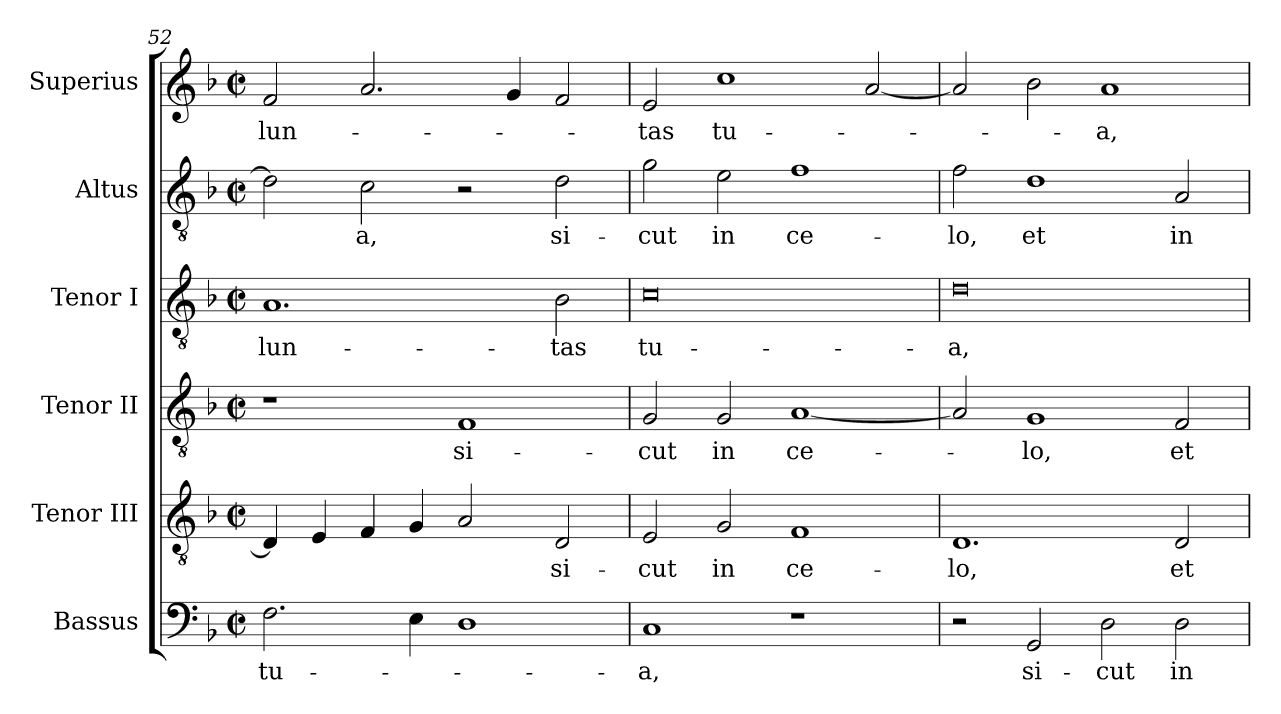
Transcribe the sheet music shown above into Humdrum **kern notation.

**kern	**text	**kern	**text	**kern	**text	**kern	**text	**kern	**text	**kern	**text
*part6	*part6	*part5	*part5	*part4	*part4	*part3	*part3	*part2	*part2	*part1	*part1
*staff6	*staff6	*staff5	*staff5	*staff4	*staff4	*staff3	*staff3	*staff2	*staff2	*staff1	*staff1
*I"Bassus	*	*I"Tenor III	*	*I"Tenor II	*	*I"Tenor I	*	*I"Altus	*	*I"Superius	*
*I'B.	*	*I'T.	*	*I'T.	*	*I'T.	*	*	*	*I'S.	*
*clefF4	*	*clefGv2	*	*clefGv2	*	*clefGv2	*	*clefGv2	*	*clefG2	*
*	*	*ITrd7c12	*	*ITrd7c12	*	*ITrd7c12	*	*ITrd7c12	*	*	*
*k[b-]	*	*k[b-]	*	*k[b-]	*	*k[b-]	*	*k[b-]	*	*k[b-]	*
*F:	*	*F:	*	*F:	*	*F:	*	*F:	*	*F:	*
*M2/2	*	*M2/2	*	*M2/2	*	*M2/2	*	*M2/2	*	*M2/2	*
*met(c|)	*	*met(c|)	*	*met(c|)	*	*met(c|)	*	*met(c|)	*	*met(c|)	*
=52	=52	=52	=52	=52	=52	=52	=52	=52	=52	=52	=52
!	!LO:LY:b:color=#000000	!	!	!	!	!	!	!	!	!	!
!	!	!	!	!	!	!	!LO:LY:b:color=#000000	!	!	!	!
!	!	!	!	!	!	!	!	!	!	!	!LO:LY:b:color=#000000
2.Fi\	tu-	4DDi/]	.	1r	.	1.AAi	-lun-	2Di\]	.	2fi/	-lun-
.	.	4EEi/	.	.	.	.	.	.	.	.	.
!	!	!	!	!	!	!	!	!	!LO:LY:b:color=#000000	!	!
.	.	4FFi/	.	.	.	.	.	2Ci\	-a,	2.ai/	.
4Ei\	.	4GGi/	.	.	.	.	.	.	.	.	.
!	!	!	!	!	!LO:LY:b:color=#000000	!	!	!	!	!	!
1Di	.	2AAi/	.	1FFi	si-	.	.	2r	.	.	.
.	.	.	.	.	.	.	.	.	.	4gi/	.
!	!	!	!LO:LY:b:color=#000000	!	!	!	!	!	!	!	!
!	!	!	!	!	!	!	!LO:LY:b:color=#000000	!	!	!	!
!	!	!	!	!	!	!	!	!	!LO:LY:b:color=#000000	!	!
.	.	2DDi/	si-	.	.	2BB-i\	-tas	2Di\	si-	2fi/	.
=53	=53	=53	=53	=53	=53	=53	=53	=53	=53	=53	=53
!	!LO:LY:b:color=#000000	!	!	!	!	!	!	!	!	!	!
!	!	!	!LO:LY:b:color=#000000	!	!	!	!	!	!	!	!
!	!	!	!	!	!LO:LY:b:color=#000000	!	!	!	!	!	!
!	!	!	!	!	!	!	!LO:LY:b:color=#000000	!	!	!	!
!	!	!	!	!	!	!	!	!	!LO:LY:b:color=#000000	!	!
!	!	!	!	!	!	!	!	!	!	!	!LO:LY:b:color=#000000
1Ci	-a,	2EEi/	-cut	2GGi/	-cut	0Ci	tu-	2Gi\	-cut	2ei/	-tas
!	!	!	!LO:LY:b:color=#000000	!	!	!	!	!	!	!	!
!	!	!	!	!	!LO:LY:b:color=#000000	!	!	!	!	!	!
!	!	!	!	!	!	!	!	!	!LO:LY:b:color=#000000	!	!
!	!	!	!	!	!	!	!	!	!	!	!LO:LY:b:color=#000000
.	.	2GGi/	in	2GGi/	in	.	.	2Ei\	in	1cci	tu-
!	!	!	!LO:LY:b:color=#000000	!	!	!	!	!	!	!	!
!	!	!	!	!	!LO:LY:b:color=#000000	!	!	!	!	!	!
!	!	!	!	!	!	!	!	!	!LO:LY:b:color=#000000	!	!
1r	.	1FFi	ce-	[<1AAi	ce-	.	.	1Fi	ce-	.	.
.	.	.	.	.	.	.	.	.	.	[<2ai/	.
=54	=54	=54	=54	=54	=54	=54	=54	=54	=54	=54	=54
!	!	!	!LO:LY:b:color=#000000	!	!	!	!	!	!	!	!
!	!	!	!	!	!	!	!LO:LY:b:color=#000000	!	!	!	!
!	!	!	!	!	!	!	!	!	!LO:LY:b:color=#000000	!	!
2r	.	1.DDi	-lo,	2AAi/]	.	0Di	-a,	2Fi\	-lo,	2ai/]	.
!	!LO:LY:b:color=#000000	!	!	!	!	!	!	!	!	!	!
!	!	!	!	!	!LO:LY:b:color=#000000	!	!	!	!	!	!
!	!	!	!	!	!	!	!	!	!LO:LY:b:color=#000000	!	!
2GGi/	si-	.	.	1GGi	-lo,	.	.	1Di	et	2b-i\	.
!	!LO:LY:b:color=#000000	!	!	!	!	!	!	!	!	!	!
!	!	!	!	!	!	!	!	!	!	!	!LO:LY:b:color=#000000
2Di\	-cut	.	.	.	.	.	.	.	.	1ai	-a,
!	!LO:LY:b:color=#000000	!	!	!	!	!	!	!	!	!	!
!	!	!	!LO:LY:b:color=#000000	!	!	!	!	!	!	!	!
!	!	!	!	!	!LO:LY:b:color=#000000	!	!	!	!	!	!
!	!	!	!	!	!	!	!	!	!LO:LY:b:color=#000000	!	!
2Di\	in	2DDi/	et	2FFi/	et	.	.	2AAi/	in	.	.
=	=	=	=	=	=	=	=	=	=	=	=
*-	*-	*-	*-	*-	*-	*-	*-	*-	*-	*-	*-
